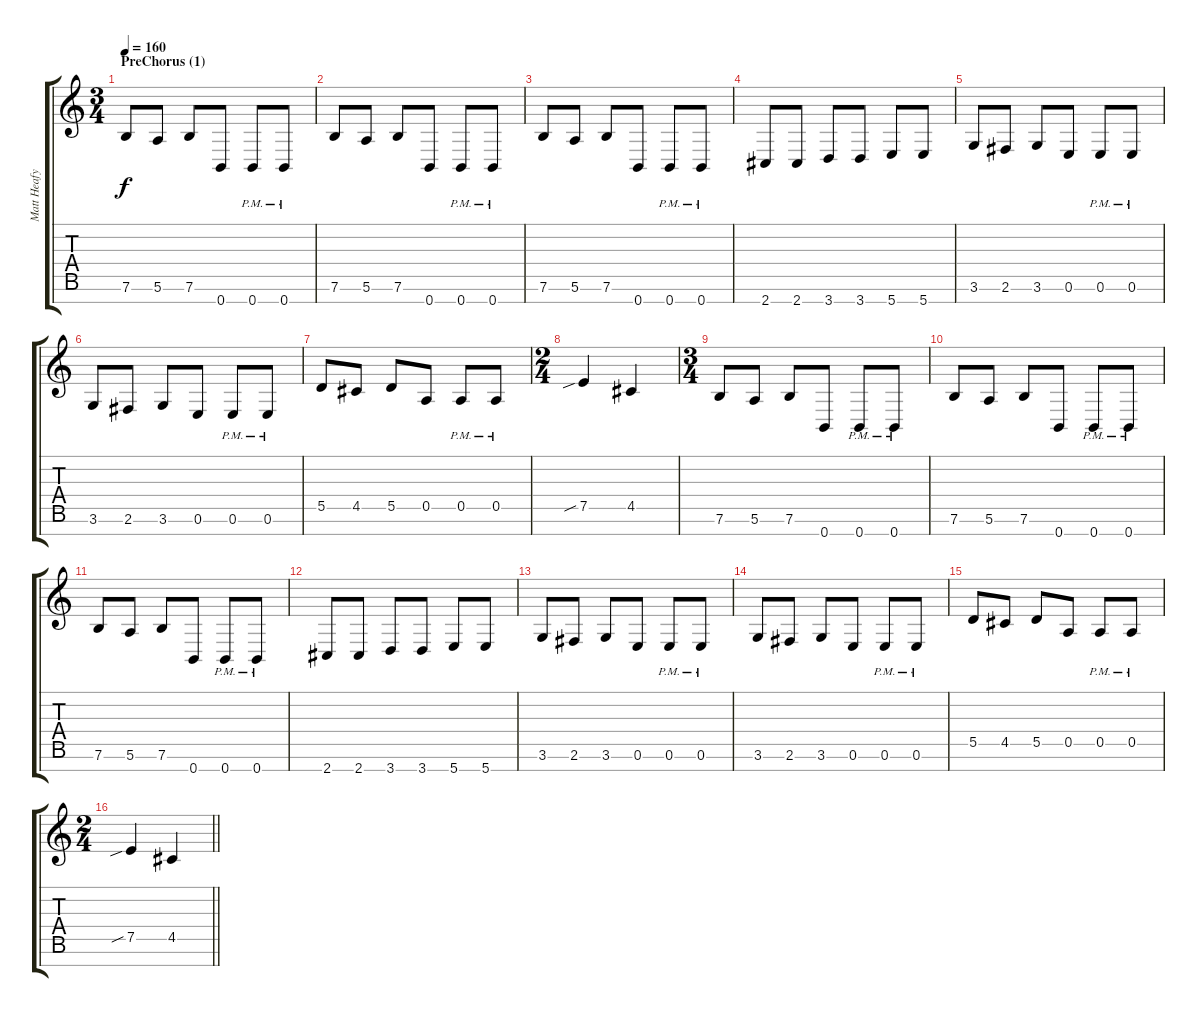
\track ("Matt Heafy" "Matt Heafy") {instrument distortionguitar}
\staff {score tabs}
\tuning (E4 B3 G3 D3 A2 E2 B1) {hide}
\ts (3 4)
\section ("" "PreChorus (1)")
\tempo 160
\clef g2
\ks c
7.6.8{dy f} 5.6.8 7.6.8 0.7.8 0.7{pm}.8 0.7{pm}.8 |
7.6.8 5.6.8 7.6.8 0.7.8 0.7{pm}.8 0.7{pm}.8 |
7.6.8 5.6.8 7.6.8 0.7.8 0.7{pm}.8 0.7{pm}.8 |
2.7.8 2.7.8 3.7.8 3.7.8 5.7.8 5.7.8 |
3.6.8 2.6.8 3.6.8 0.6.8 0.6{pm}.8 0.6{pm}.8 |
3.6.8 2.6.8 3.6.8 0.6.8 0.6{pm}.8 0.6{pm}.8 |
5.5.8 4.5.8 5.5.8 0.5.8 0.5{pm}.8 0.5{pm}.8 |
\ts (2 4)
7.5{sib}.4 4.5.4 |
\ts (3 4)
7.6.8 5.6.8 7.6.8 0.7.8 0.7{pm}.8 0.7{pm}.8 |
7.6.8 5.6.8 7.6.8 0.7.8 0.7{pm}.8 0.7{pm}.8 |
7.6.8 5.6.8 7.6.8 0.7.8 0.7{pm}.8 0.7{pm}.8 |
2.7.8 2.7.8 3.7.8 3.7.8 5.7.8 5.7.8 |
3.6.8 2.6.8 3.6.8 0.6.8 0.6{pm}.8 0.6{pm}.8 |
3.6.8 2.6.8 3.6.8 0.6.8 0.6{pm}.8 0.6{pm}.8 |
5.5.8 4.5.8 5.5.8 0.5.8 0.5{pm}.8 0.5{pm}.8 |
\ts (2 4)
\barLineRight lightlight
7.5{sib}.4 4.5.4
